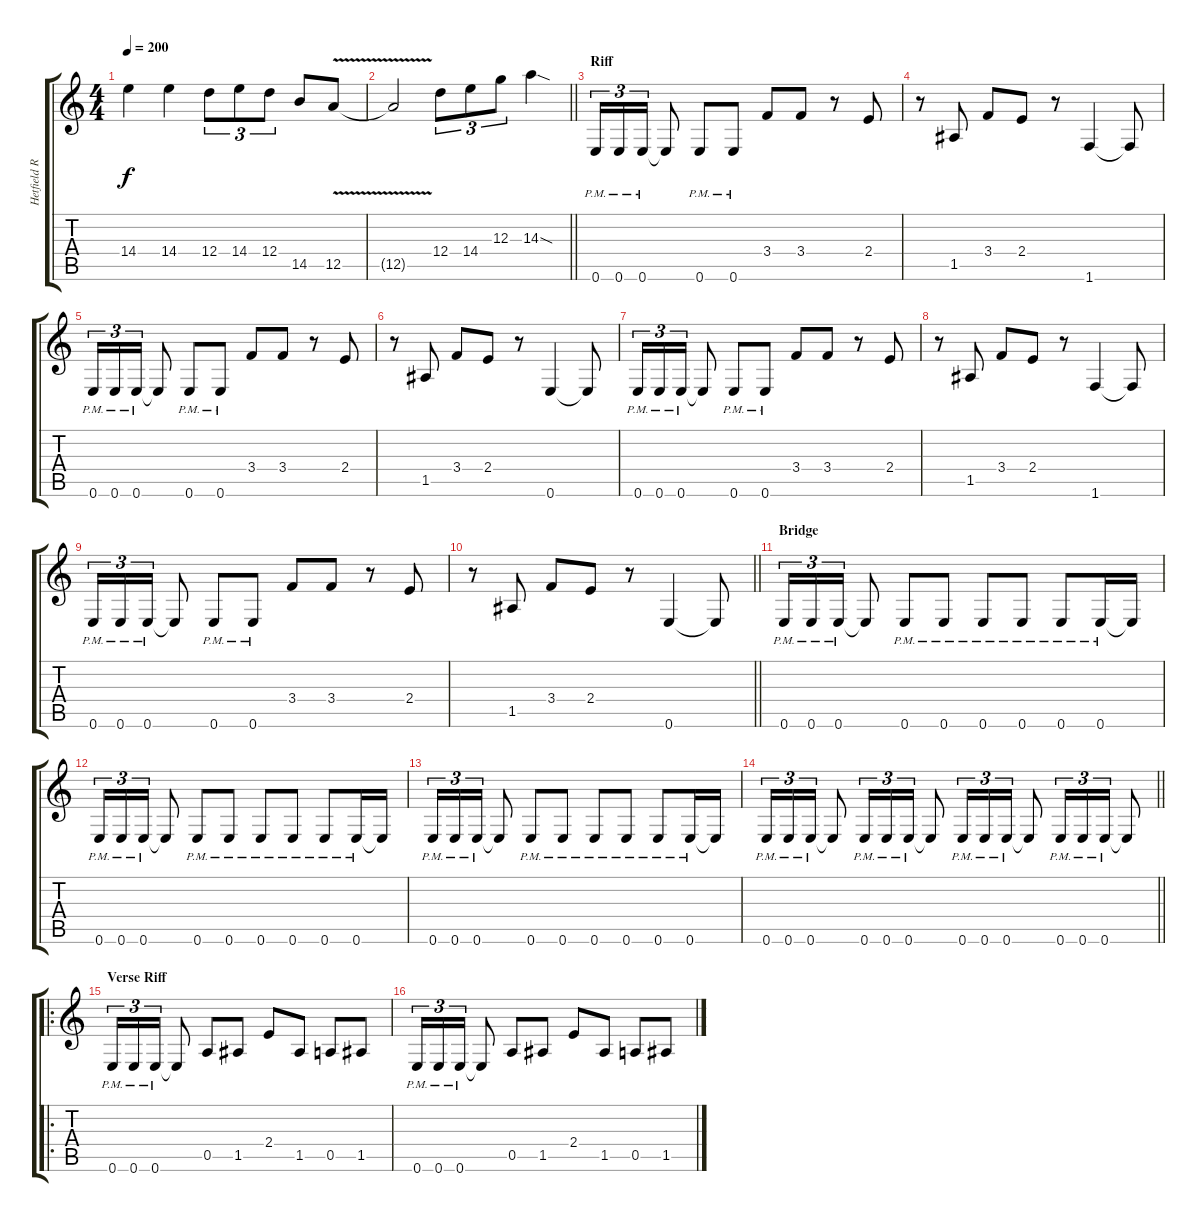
\track ("Hetfield Rhythm" "Hetfield R") {instrument distortionguitar}
\staff {score tabs}
\tuning (E4 B3 G3 D3 A2 E2) {hide}
\ts (4 4)
\tempo 200
\clef g2
\ks c
14.4.4{dy f} 14.4.4 12.4.8{tu (3 2)} 14.4.8{tu (3 2)} 12.4.8{tu (3 2)} 14.5.8 12.5{v}.8 |
\barLineRight lightlight
12.5{t}.2 12.4.8{tu (3 2)} 14.4.8{tu (3 2)} 12.3.8{tu (3 2)} 14.3{sod}.4 |
\section ("" "Riff")
0.6{pm}.16{tu (3 2)} 0.6{pm}.16{tu (3 2)} 0.6{pm}.16{tu (3 2)} 0.6{t}.8 0.6{pm}.8 0.6{pm}.8 3.4.8 3.4.8 r.8 2.4.8 |
r.8 1.5.8 3.4.8 2.4.8 r.8 1.6.4 1.6{t}.8 |
0.6{pm}.16{tu (3 2)} 0.6{pm}.16{tu (3 2)} 0.6{pm}.16{tu (3 2)} 0.6{t}.8 0.6{pm}.8 0.6{pm}.8 3.4.8 3.4.8 r.8 2.4.8 |
r.8 1.5.8 3.4.8 2.4.8 r.8 0.6.4 0.6{t}.8 |
0.6{pm}.16{tu (3 2)} 0.6{pm}.16{tu (3 2)} 0.6{pm}.16{tu (3 2)} 0.6{t}.8 0.6{pm}.8 0.6{pm}.8 3.4.8 3.4.8 r.8 2.4.8 |
r.8 1.5.8 3.4.8 2.4.8 r.8 1.6.4 1.6{t}.8 |
0.6{pm}.16{tu (3 2)} 0.6{pm}.16{tu (3 2)} 0.6{pm}.16{tu (3 2)} 0.6{t}.8 0.6{pm}.8 0.6{pm}.8 3.4.8 3.4.8 r.8 2.4.8 |
\barLineRight lightlight
r.8 1.5.8 3.4.8 2.4.8 r.8 0.6.4 0.6{t}.8 |
\section ("" "Bridge")
0.6{pm}.16{tu (3 2)} 0.6{pm}.16{tu (3 2)} 0.6{pm}.16{tu (3 2)} 0.6{t}.8 0.6{pm}.8 0.6{pm}.8 0.6{pm}.8 0.6{pm}.8 0.6{pm}.8 0.6{pm}.16 0.6{t}.16 |
0.6{pm}.16{tu (3 2)} 0.6{pm}.16{tu (3 2)} 0.6{pm}.16{tu (3 2)} 0.6{t}.8 0.6{pm}.8 0.6{pm}.8 0.6{pm}.8 0.6{pm}.8 0.6{pm}.8 0.6{pm}.16 0.6{t}.16 |
0.6{pm}.16{tu (3 2)} 0.6{pm}.16{tu (3 2)} 0.6{pm}.16{tu (3 2)} 0.6{t}.8 0.6{pm}.8 0.6{pm}.8 0.6{pm}.8 0.6{pm}.8 0.6{pm}.8 0.6{pm}.16 0.6{t}.16 |
\barLineRight lightlight
0.6{pm}.16{tu (3 2)} 0.6{pm}.16{tu (3 2)} 0.6{pm}.16{tu (3 2)} 0.6{t}.8 0.6{pm}.16{tu (3 2)} 0.6{pm}.16{tu (3 2)} 0.6{pm}.16{tu (3 2)} 0.6{t}.8 0.6{pm}.16{tu (3 2)} 0.6{pm}.16{tu (3 2)} 0.6{pm}.16{tu (3 2)} 0.6{t}.8 0.6{pm}.16{tu (3 2)} 0.6{pm}.16{tu (3 2)} 0.6{pm}.16{tu (3 2)} 0.6{t}.8 |
\ro
\section ("" "Verse Riff")
0.6{pm}.16{tu (3 2)} 0.6{pm}.16{tu (3 2)} 0.6{pm}.16{tu (3 2)} 0.6{t}.8 0.5.8 1.5.8 2.4.8 1.5.8 0.5.8 1.5.8 |
0.6{pm}.16{tu (3 2)} 0.6{pm}.16{tu (3 2)} 0.6{pm}.16{tu (3 2)} 0.6{t}.8 0.5.8 1.5.8 2.4.8 1.5.8 0.5.8 1.5.8
